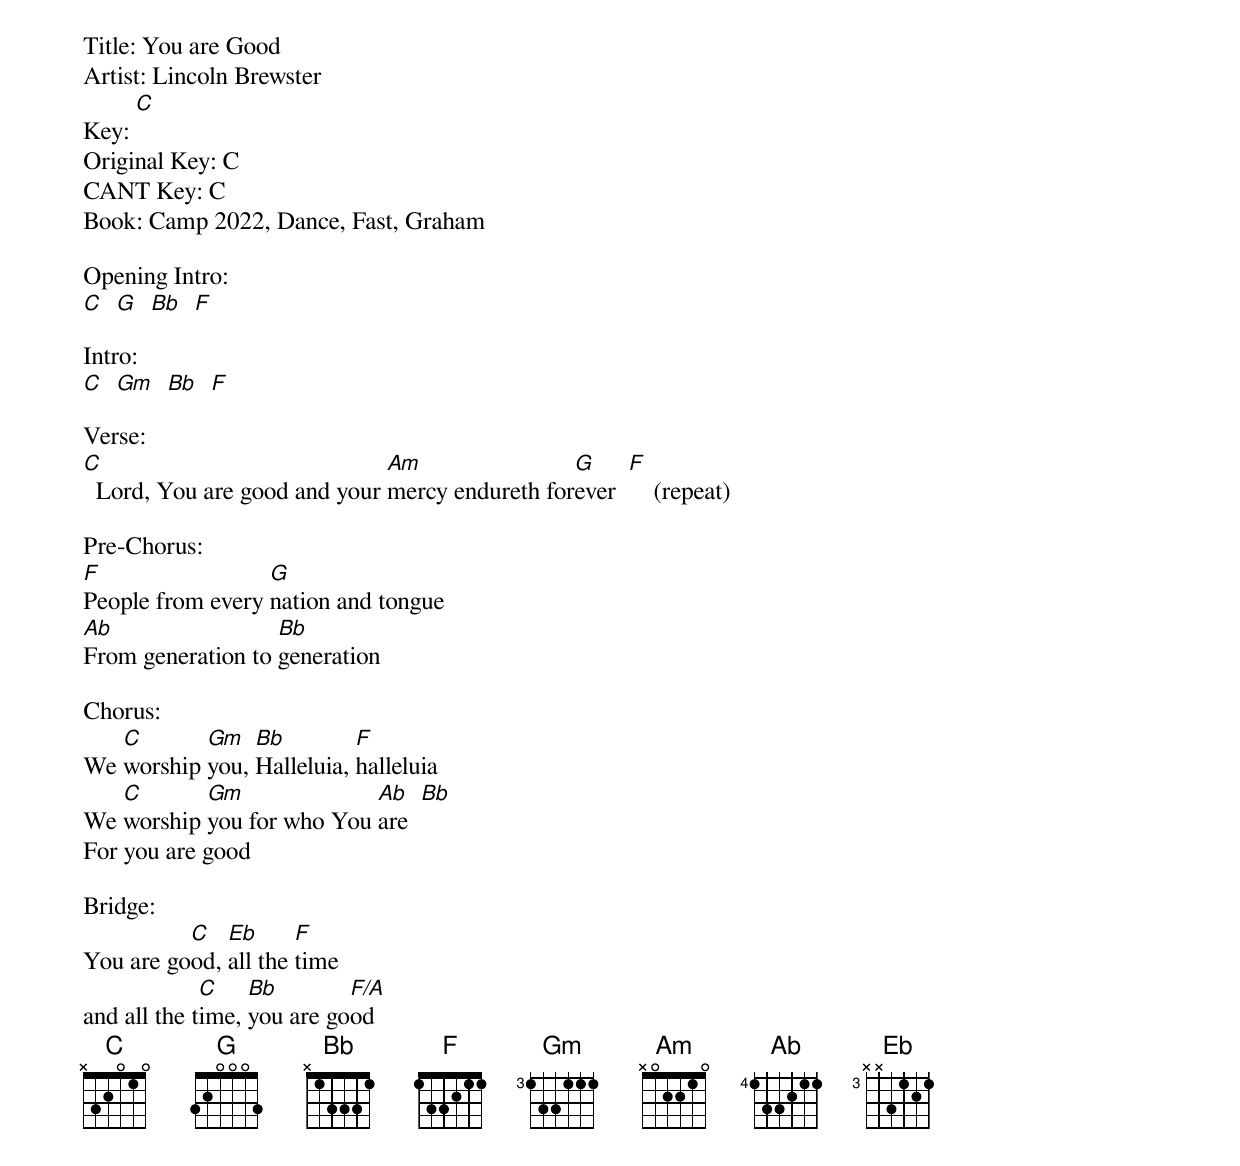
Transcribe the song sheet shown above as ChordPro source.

Title: You are Good
Artist: Lincoln Brewster
Key: [C]
Original Key: C
CANT Key: C
Book: Camp 2022, Dance, Fast, Graham

Opening Intro:
[C]  [G]  [Bb]  [F]

Intro:
[C]  [Gm]  [Bb]  [F]

Verse:
[C]  Lord, You are good and your [Am]mercy endureth for[G]ever  [F]    (repeat)

Pre-Chorus:
[F]People from every [G]nation and tongue
[Ab]From generation to [Bb]generation

Chorus:
We [C]worship [Gm]you, [Bb]Halleluia, [F]halleluia
We [C]worship [Gm]you for who You [Ab]are  [Bb]
For you are good

Bridge:
You are go[C]od, [Eb]all the [F]time
and all the t[C]ime, [Bb]you are go[F/A]od
